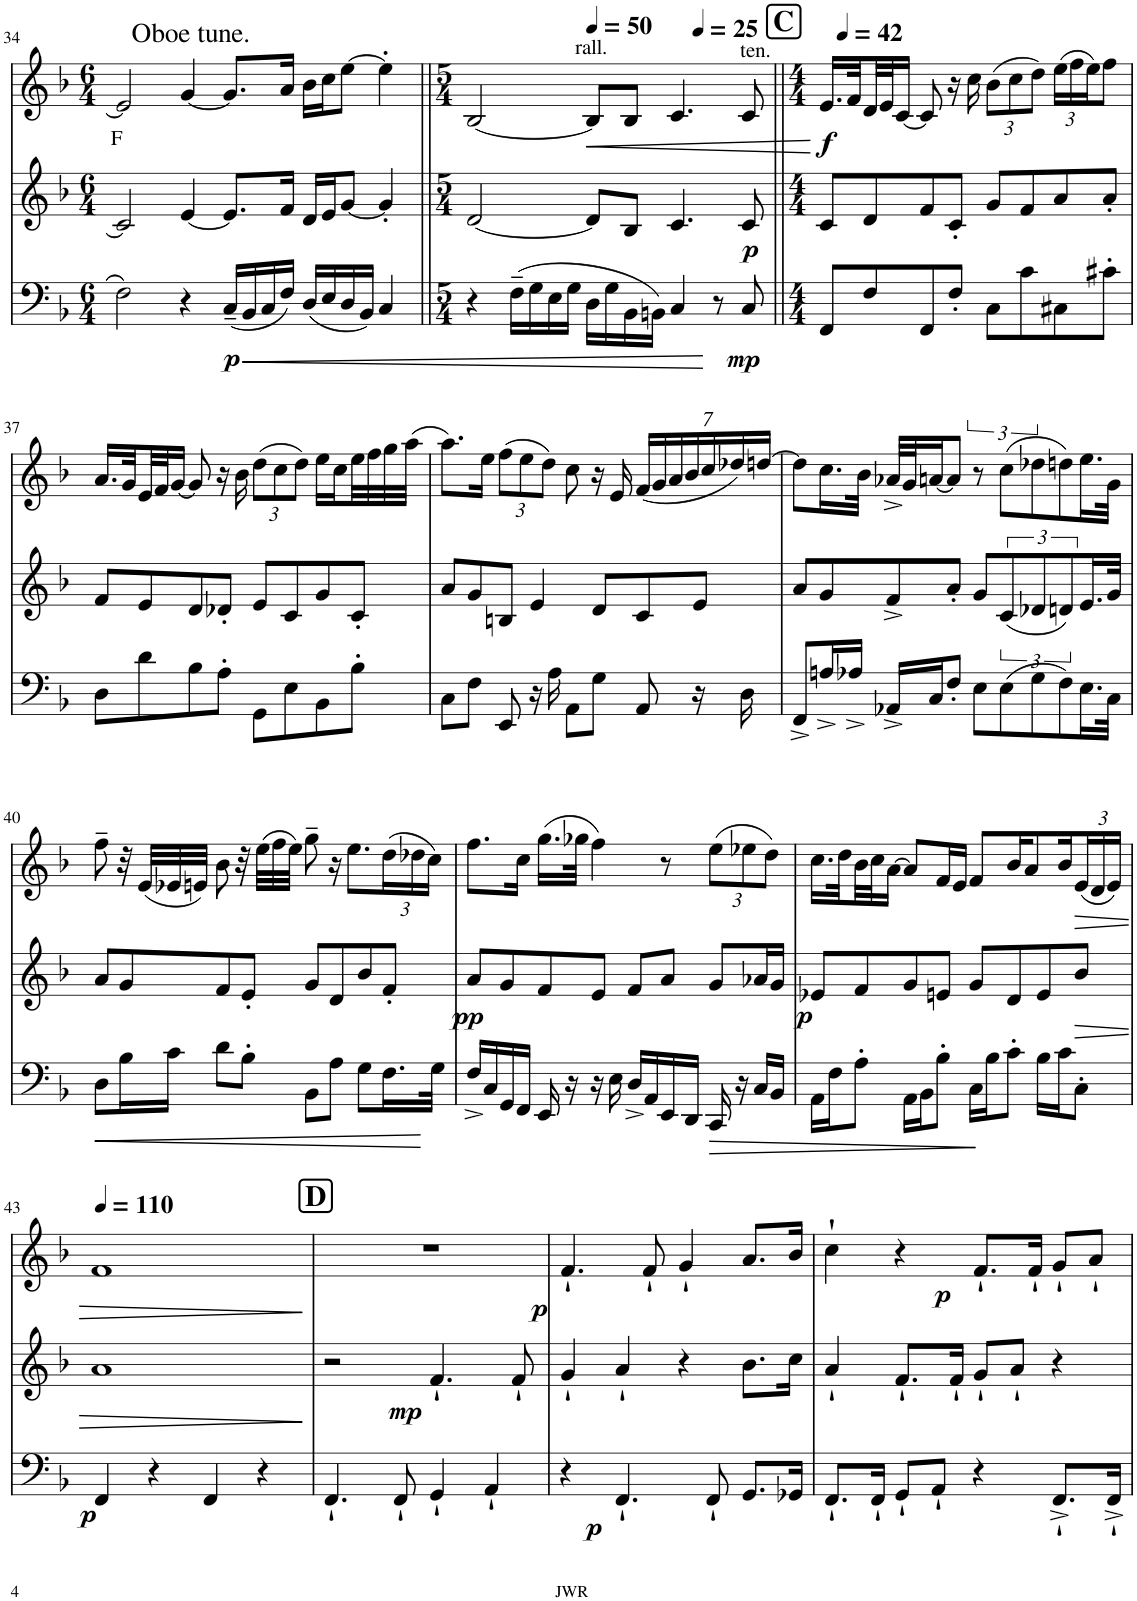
**kern	**dynam	**kern	**dynam	**kern	**dynam
*part3	*part3	*part2	*part2	*part1	*part1
*staff3	*staff3	*staff2	*staff2	*staff1	*staff1
*I"Bassoon	*	*I"Bb Clarinet (as it sounds)	*	*I"Oboe	*
*I'Bsn	*	*I'Cl	*	*I'Ob	*
!!LO:PB:g=z
*clefF4	*	*clefG2	*	*clefG2	*
*	*	*ITrd1c2	*	*	*
*k[b-]	*	*k[b-]	*	*k[b-]	*
*M6/4	*	*M6/4	*	*M6/4	*
=34	=34	=34	=34	=34	=34
!	!	!	!	!LO:TX:b:t=F	!
2F\	.	2c/]	.	2e/]	.
4r	.	[4e/	.	[4g/	.
!	!	!	!	!LO:TX:a:t=Oboe tune.	!
!	!LO:DY:b	!	!	!	!
(16C~/LL	p	8.e/L]	.	8.g/L]	.
!	!LO:HP:b	!	!	!	!
16BB-/	<	.	.	.	.
16C/	.	.	.	.	.
16F/JJ)	.	16f/Jk	.	16a/Jk	.
(16D/LL	.	16d/LL	.	16b-\LL	.
16E/	.	16e/J	.	16cc\J	.
16D/	.	[8g/J	.	[8ee\J	.
16BB-/JJ)	.	.	.	.	.
4C/	.	4g'/]	.	4ee'\]	.
=35||	=35||	=35||	=35||	=35||	=35||
*M5/4	*	*M5/4	*	*M5/4	*
4r	.	[2d/	.	[2B-/	.
(16F~\LL	.	.	.	.	.
16G\	.	.	.	.	.
16E\	.	.	.	.	.
16G\JJ	.	.	.	.	.
*	*	*	*	*MM50	*
!	!	!	!	!LO:TX:a:t=rall.	!
!	!	!	!	!	!LO:HP:b
16D\LL	.	8d/L]	.	8B-/L]	<
16G\	.	.	.	.	.
16BB-\	.	8B-/J	.	8B-/J	.
16BBn\JJ)	.	.	.	.	.
4C/	.	4.c/	.	4.c/	.
!	!LO:DY:n=1:b	!	!	!	!
8r	[ mp	.	.	.	.
*	*	*	*	*MM25	*
!	!	!	!	!LO:TX:a:t=ten.	!
!	!	!	!LO:DY:b	!	!
8C/	.	8c/	p	8c/	.
.	.	.	.	.	[
=36||	=36||	=36||	=36||	=36||	=36||
!!LO:REH:place=s1:a:B:cj:fs=14:t=C
*M4/4	*	*M4/4	*	*M4/4	*
*	*	*	*	*MM42	*
!	!	!	!	!	!LO:DY:b
8FF/L	.	8c/L	.	16.e/LL	f
.	.	.	.	32f/L	.
8F/	.	8d/	.	32d/	.
.	.	.	.	32e/J	.
.	.	.	.	[16c/JJ	.
8FF/	.	8f/	.	8c/]	.
8F'/J	.	8c'/J	.	16r	.
.	.	.	.	16cc\	.
*	*	*	*	*Xbrackettup	*
8C\L	.	8g/L	.	(12b-\L	.
.	.	.	.	12cc\	.
8c\	.	8f/	.	.	.
.	.	.	.	12dd\J)	.
8C#X\	.	8a/	.	(24ee\LL	.
.	.	.	.	24ff\	.
.	.	.	.	24ee\J)	.
8c#X'\J	.	8a'/J	.	8ff\J	.
!!LO:LB:g=z
=37	=37	=37	=37	=37	=37
8D\L	.	8f/L	.	16.a/LL	.
.	.	.	.	32g/L	.
8d\	.	8e/	.	32e/	.
.	.	.	.	32f/J	.
.	.	.	.	[16g/JJ	.
8B-\	.	8d/	.	8g/]	.
8A'\J	.	8d-X'/J	.	16r	.
.	.	.	.	16b-\	.
8GG\L	.	8e/L	.	(12dd\L	.
.	.	.	.	12cc\	.
8E\	.	8c/	.	.	.
.	.	.	.	12dd\J)	.
8BB-\	.	8g/	.	16ee\LL	.
.	.	.	.	16cc\	.
8B-'\J	.	8c'/J	.	32ee\L	.
.	.	.	.	32ff\	.
.	.	.	.	32gg\	.
.	.	.	.	(32aa\JJJ	.
=38	=38	=38	=38	=38	=38
8C\L	.	8a/L	.	8.aa\L)	.
8F\J	.	8g/	.	.	.
.	.	.	.	16ee\Jk	.
8EE/	.	8Bn/J	.	(12ff\L	.
.	.	.	.	12ee\	.
16r	.	4e/	.	.	.
.	.	.	.	12dd\J)	.
16A\	.	.	.	.	.
8AA\L	.	.	.	8cc\	.
8G\J	.	8d/L	.	16r	.
.	.	.	.	16e/	.
8AA/	.	8c/	.	(28f/LL	.
.	.	.	.	28g/	.
.	.	.	.	28a/	.
.	.	.	.	28b-/	.
16r	.	8e/J	.	.	.
.	.	.	.	28cc/	.
.	.	.	.	28dd-X/)	.
16D\	.	.	.	.	.
.	.	.	.	[28ddn/JJ	.
=39	=39	=39	=39	=39	=39
8FF^/L	.	8a/L	.	8dd\L]	.
16An^/L	.	8g/	.	16.cc\L	.
16A-X^/JJ	.	.	.	.	.
.	.	.	.	32b-\JJk	.
16AA-X^/LL	.	8f^/	.	32a-X^/LLL	.
.	.	.	.	32g/J	.
16C/J	.	.	.	[16an/J	.
8F'/J	.	8a'/J	.	8a/J]	.
8E\L	.	8g/L	.	8r	.
*	*	*	*	*brackettup	*
(12E\	.	(12c/	.	(12cc\L	.
12G\	.	12d-X/	.	12dd-X\	.
12F\)	.	12dn/)	.	12ddn\)	.
16.E\L	.	16.e/L	.	16.ee\L	.
32C\JJk	.	32g/JJk	.	32g\JJk	.
!!LO:LB:g=z
=40	=40	=40	=40	=40	=40
!	!LO:HP:b	!	!	!	!
8D\L	<	8a/L	.	8ff~\	.
16B-\L	.	8g/	.	32r	.
.	.	.	.	(32e/LLL	.
16c\JJ	.	.	.	32e-X/	.
.	.	.	.	32en/JJJ)	.
8d\L	.	8f/	.	8b-\	.
8B-'\J	.	8e'/J	.	32r	.
.	.	.	.	(32ee\LLL	.
.	.	.	.	32ff\	.
.	.	.	.	32ee\JJJ)	.
8BB-\L	.	8g/L	.	8gg~\	.
8A\J	.	8d/	.	16r	.
.	.	.	.	8.ee\L	.
8G\L	.	8b-/	.	.	.
*	*	*	*	*Xbrackettup	*
16.F\L	.	8f'/J	.	(24dd\L	.
.	.	.	.	24dd-X\	.
.	.	.	.	24cc\JJ)	.
32G\JJk	[	.	.	.	.
=41	=41	=41	=41	=41	=41
!	!	!	!LO:DY:b	!	!
16F^/LL	.	8a/L	pp	8.ff\L	.
16C/	.	.	.	.	.
16GG/	.	8g/	.	.	.
16FF/JJ	.	.	.	16cc\Jk	.
16EE/	.	8f/	.	(16.gg\LL	.
16r	.	.	.	.	.
.	.	.	.	32gg-X\JJk	.
16r	.	8e/J	.	4ff\)	.
16E\	.	.	.	.	.
16D^/LL	.	8f/L	.	.	.
16AA/	.	.	.	.	.
16EE/	.	8a/J	.	8r	.
16DD/JJ	.	.	.	.	.
!	!LO:HP:b	!	!	!	!
16CC/	>	8g/L	.	(12ee\L	.
16r	.	.	.	.	.
.	.	.	.	12ee-X\	.
16C/LL	.	16a-X/L	.	.	.
.	.	.	.	12dd\J)	.
16BB-/JJ	.	16g/JJ	.	.	.
=42	=42	=42	=42	=42	=42
!	!	!	!LO:DY:b	!	!
16AA\LL	.	8e-X/L	p	16.cc\LL	.
16F\J	.	.	.	.	.
.	.	.	.	32dd\L	.
8A'\J	.	8f/	.	32b-\	.
.	.	.	.	32cc\J	.
.	.	.	.	[16a\JJ	.
16AA\LL	.	8g/	.	8a/L]	.
16BB-\J	.	.	.	.	.
8B-'\J	.	8en/J	.	16f/L	.
.	.	.	.	16e/JJ	.
16C\LL	.	8g/L	.	8f/L	.
16B-\J	]	.	.	.	.
8c'\J	.	8d/	.	16b-/K	.
.	.	.	.	8a/	.
16B-\LL	.	8e/	.	.	.
16c\J	.	.	.	16b-/L	.
!	!	!	!LO:HP:b	!	!LO:HP:b
8C'\J	.	8b-/J	>	(24e/	>
.	.	.	.	24d/	.
.	.	.	.	24e/JJ)	.
!!LO:LB:g=z
=43	=43	=43	=43	=43	=43
*	*	*	*	*MM110	*
!	!LO:DY:b	!	!	!	!
4FF/	p	1a	.	1f	.
4r	.	.	.	.	.
4FF/	.	.	.	.	.
4r	.	.	.	.	.
.	.	.	]	.	]
!!LO:REH:place=s1:a:B:cj:fs=14:t=D
=44	=44	=44	=44	=44	=44
4.FF`/	.	2r	.	1r	.
8FF`/	.	.	.	.	.
!	!	!	!LO:DY:b	!	!
4GG`/	.	4.f`/	mp	.	.
4AA`/	.	.	.	.	.
.	.	8f`/	.	.	.
=45	=45	=45	=45	=45	=45
!	!	!	!	!	!LO:DY:b
4r	.	4g`/	.	4.f`/	p
!	!LO:DY:b	!	!	!	!
4.FF`/	p	4a`/	.	.	.
.	.	.	.	8f`/	.
.	.	4r	.	4g`/	.
8FF`/	.	.	.	.	.
8.GG/L	.	8.b-\L	.	8.a/L	.
16GG-X/Jk	.	16cc\Jk	.	16b-/Jk	.
=46	=46	=46	=46	=46	=46
8.FF`/L	.	4a`/	.	4cc`\	.
16FF`/Jk	.	.	.	.	.
8GG`/L	.	8.f`/L	.	4r	.
8AA`/J	.	.	.	.	.
.	.	16f`/Jk	.	.	.
!	!	!	!	!	!LO:DY:b
4r	.	8g`/L	.	8.f`/L	p
.	.	8a`/J	.	.	.
.	.	.	.	16f`/Jk	.
8.FF^`/L	.	4r	.	8g`/L	.
.	.	.	.	8a`/J	.
16FF^`/Jk	.	.	.	.	.
=	=	=	=	=	=
*-	*-	*-	*-	*-	*-
